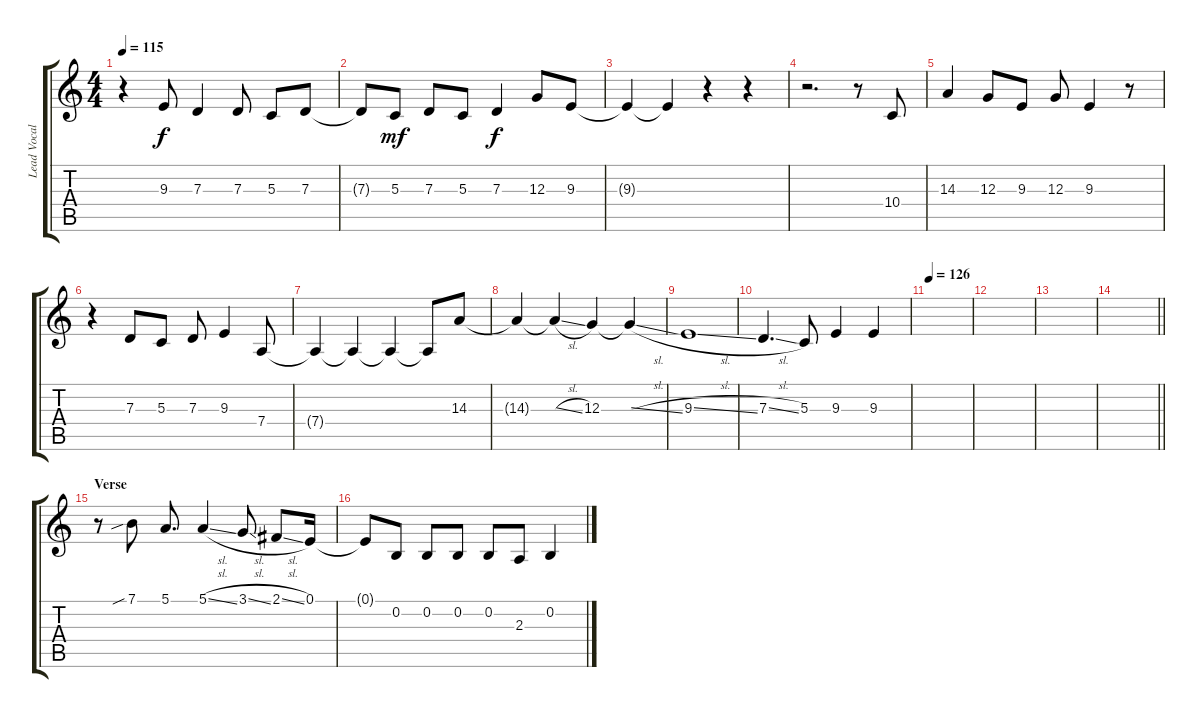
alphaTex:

\track ("Lead Vocals" "Lead Vocal") {instrument altosax}
\staff {score tabs}
\tuning (E4 B3 G3 D3 A2 E2) {hide}
\ts (4 4)
\tempo 115
\clef g2
\ks c
r.4{dy mf} 9.3.8{dy f} 7.3.4 7.3.8 5.3.8 7.3.8 |
7.3{t}.8 5.3.8{dy mf} 7.3.8 5.3.8 7.3.4{dy f} 12.3.8 9.3.8 |
9.3{t}.4 9.3{t}.4 r.4 r.4 |
r.2{d} r.8 10.4.8 |
14.3.4 12.3.8 9.3.8 12.3.8 9.3.4 r.8 |
r.4 7.3.8 5.3.8 7.3.8 9.3.4 7.4.8 |
7.4{t}.4 7.4{t}.4 7.4{t}.4 7.4{t}.8 14.3.8 |
14.3{t}.4 14.3{sl t}.4 12.3.4 12.3{sl t}.4 |
9.3{sl}.1 |
7.3{sl}.4{d} 5.3.8 9.3.4 9.3.4 |
\tempo 125
\tempo 126
|
|
|
\barLineRight lightlight
|
\section ("" "Verse")
r.8 7.1{sib}.8 5.1.8{d} 5.1{sl}.4 3.1{sl}.8 2.1{sl}.8 0.1.16 |
0.1{t}.8 0.2.8 0.2.8 0.2.8 0.2.8 2.3.8 0.2.4
